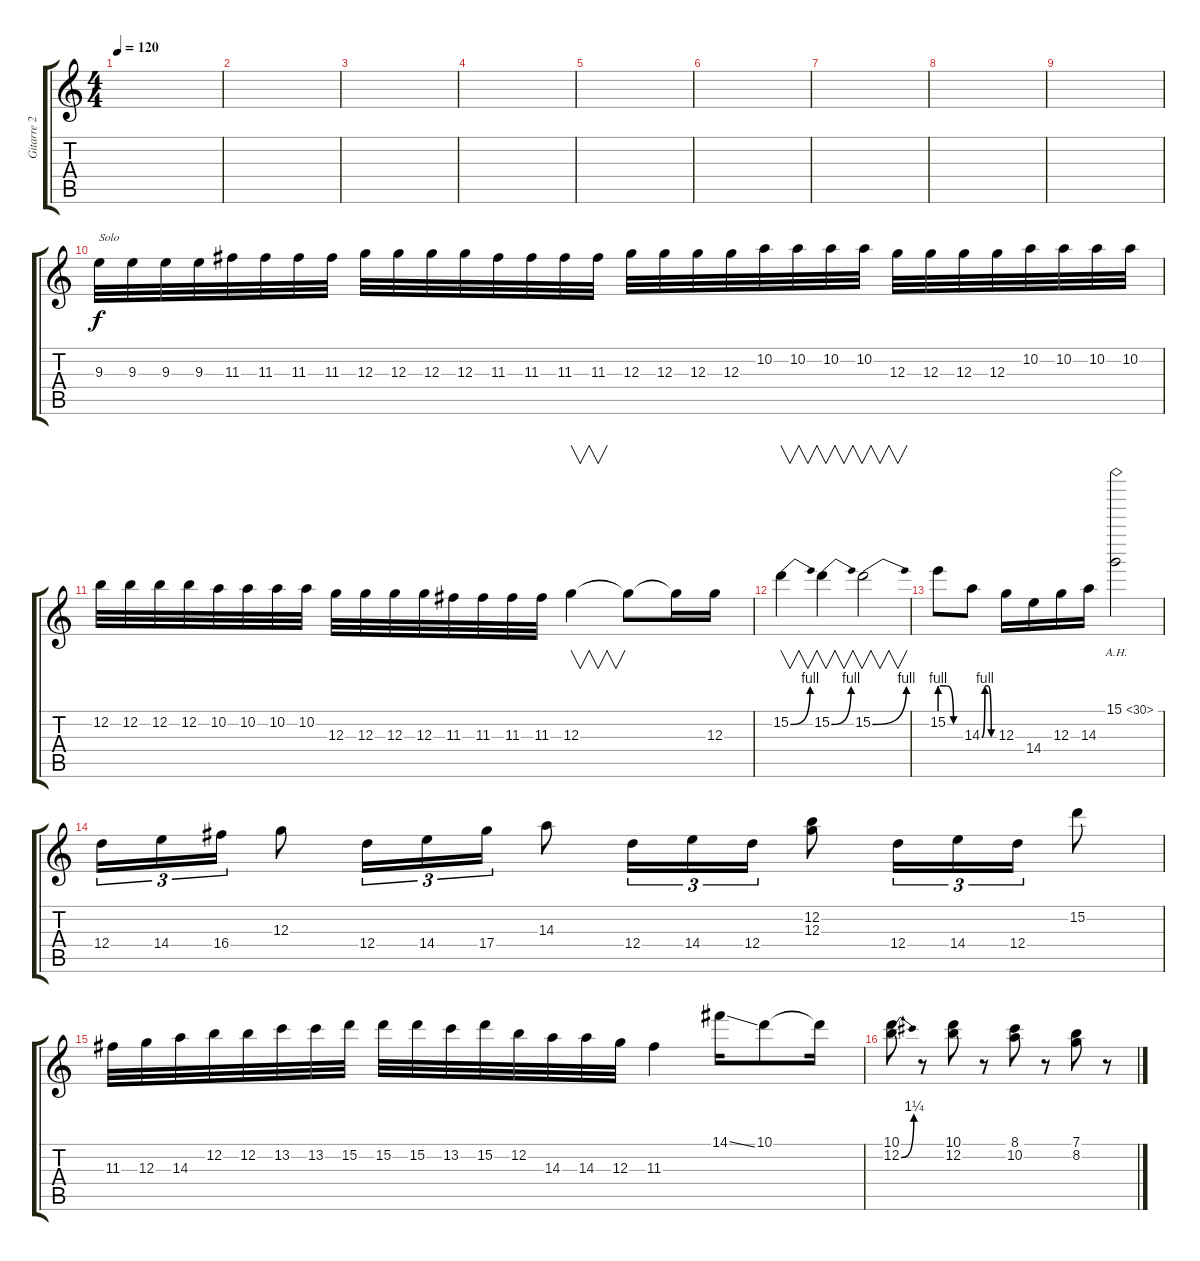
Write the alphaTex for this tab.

\track ("Gitarre 2" "Gitarre 2") {instrument distortionguitar}
\staff {score tabs}
\tuning (E4 B3 G3 D3 A2 E2) {hide}
\ts (4 4)
\tempo 120
\clef g2
\ks c
|
|
|
|
|
|
|
|
|
9.3.32{txt "Solo"} 9.3.32 9.3.32 9.3.32 11.3.32 11.3.32 11.3.32 11.3.32 12.3.32 12.3.32 12.3.32 12.3.32 11.3.32 11.3.32 11.3.32 11.3.32 12.3.32 12.3.32 12.3.32 12.3.32 10.2.32 10.2.32 10.2.32 10.2.32 12.3.32 12.3.32 12.3.32 12.3.32 10.2.32 10.2.32 10.2.32 10.2.32 |
12.2.32 12.2.32 12.2.32 12.2.32 10.2.32 10.2.32 10.2.32 10.2.32 12.3.32 12.3.32 12.3.32 12.3.32 11.3.32 11.3.32 11.3.32 11.3.32 12.3.4{v} 12.3{t}.8 12.3{t}.16 12.3.16 |
15.2{be (bend 0 0 60 4)}.4{v} 15.2{be (bend 0 0 60 4)}.4{v} 15.2{be (bend 0 0 60 4)}.2{v} |
15.2{be (custom 0 4 20 4 40 0 60 0)}.8 14.3{be (custom 0 0 15 4 30 4 45 0 60 0)}.8 12.3.16 14.4.16 12.3.16 14.3.16 15.1{ah 15}.2 |
12.4.16{tu (3 2)} 14.4.16{tu (3 2)} 16.4.16{tu (3 2)} 12.3.8 12.4.16{tu (3 2)} 14.4.16{tu (3 2)} 17.4.16{tu (3 2)} 14.3.8 12.4.16{tu (3 2)} 14.4.16{tu (3 2)} 12.4.16{tu (3 2)} (12.2 12.3).8 12.4.16{tu (3 2)} 14.4.16{tu (3 2)} 12.4.16{tu (3 2)} 15.2.8 |
11.3.32 12.3.32 14.3.32 12.2.32 12.2.32 13.2.32 13.2.32 15.2.32 15.2.32 15.2.32 13.2.32 15.2.32 12.2.32 14.3.32 14.3.32 12.3.32 11.3.4 14.1{ss}.16 10.1.8 10.1{t}.16 |
(10.1 12.2{be (bend 0 0 60 5)}).8 r.8 (10.1 12.2).8 r.8 (8.1 10.2).8 r.8 (7.1 8.2).8 r.8
